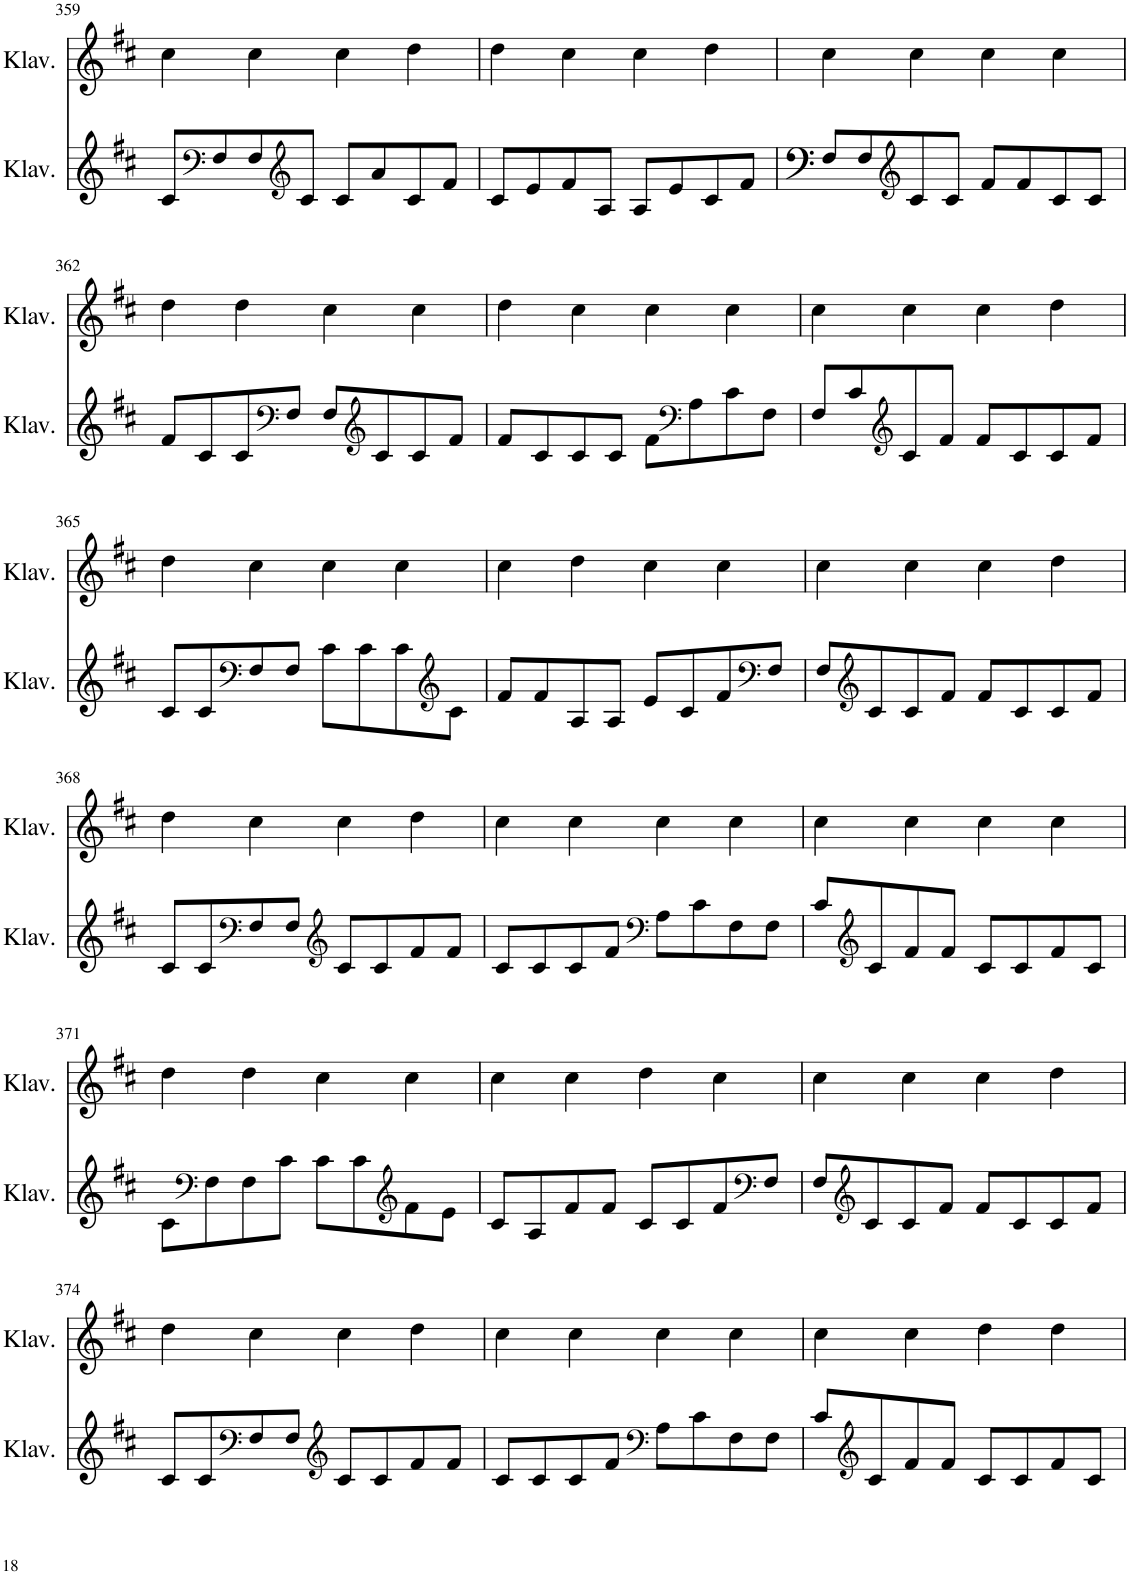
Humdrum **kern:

**kern	**kern
*part2	*part1
*staff2	*staff1
*I"Klavier	*I"Klavier
*I'Klav.	*I'Klav.
!!LO:PB:g=z
*clefG2	*clefG2
*k[f#c#]	*k[f#c#]
*M4/4	*M4/4
=359	=359
8c#/L	4cc#\
*clefF4	*
8F#/	.
8F#/	4cc#\
*clefG2	*
8c#/J	.
8c#/L	4cc#\
8a/	.
8c#/	4dd\
8f#/J	.
=360	=360
8c#/L	4dd\
8e/	.
8f#/	4cc#\
8A/J	.
8A/L	4cc#\
8e/	.
8c#/	4dd\
8f#/J	.
=361	=361
8F#/L	4cc#\
8F#/	.
*clefG2	*
8c#/	4cc#\
8c#/J	.
8f#/L	4cc#\
8f#/	.
8c#/	4cc#\
8c#/J	.
!!LO:LB:g=z
=362	=362
8f#/L	4dd\
8c#/	.
8c#/	4dd\
*clefF4	*
8F#/J	.
8F#/L	4cc#\
*clefG2	*
8c#/	.
8c#/	4cc#\
8f#/J	.
=363	=363
8f#/L	4dd\
8c#/	.
8c#/	4cc#\
8c#/J	.
8f#\L	4cc#\
*clefF4	*
8A\	.
8c#\	4cc#\
8F#\J	.
=364	=364
8F#/L	4cc#\
8c#/	.
*clefG2	*
8c#/	4cc#\
8f#/J	.
8f#/L	4cc#\
8c#/	.
8c#/	4dd\
8f#/J	.
!!LO:LB:g=z
=365	=365
8c#/L	4dd\
8c#/	.
*clefF4	*
8F#/	4cc#\
8F#/J	.
8c#\L	4cc#\
8c#\	.
8c#\	4cc#\
*clefG2	*
8c#\J	.
=366	=366
8f#/L	4cc#\
8f#/	.
8A/	4dd\
8A/J	.
8e/L	4cc#\
8c#/	.
8f#/	4cc#\
*clefF4	*
8F#/J	.
=367	=367
8F#/L	4cc#\
*clefG2	*
8c#/	.
8c#/	4cc#\
8f#/J	.
8f#/L	4cc#\
8c#/	.
8c#/	4dd\
8f#/J	.
!!LO:LB:g=z
=368	=368
8c#/L	4dd\
8c#/	.
*clefF4	*
8F#/	4cc#\
8F#/J	.
*clefG2	*
8c#/L	4cc#\
8c#/	.
8f#/	4dd\
8f#/J	.
=369	=369
8c#/L	4cc#\
8c#/	.
8c#/	4cc#\
8f#/J	.
*clefF4	*
8A\L	4cc#\
8c#\	.
8F#\	4cc#\
8F#\J	.
=370	=370
8c#/L	4cc#\
*clefG2	*
8c#/	.
8f#/	4cc#\
8f#/J	.
8c#/L	4cc#\
8c#/	.
8f#/	4cc#\
8c#/J	.
!!LO:LB:g=z
=371	=371
8c#\L	4dd\
*clefF4	*
8F#\	.
8F#\	4dd\
8c#\J	.
8c#\L	4cc#\
8c#\	.
*clefG2	*
8f#\	4cc#\
8e\J	.
=372	=372
8c#/L	4cc#\
8A/	.
8f#/	4cc#\
8f#/J	.
8c#/L	4dd\
8c#/	.
8f#/	4cc#\
*clefF4	*
8F#/J	.
=373	=373
8F#/L	4cc#\
*clefG2	*
8c#/	.
8c#/	4cc#\
8f#/J	.
8f#/L	4cc#\
8c#/	.
8c#/	4dd\
8f#/J	.
!!LO:LB:g=z
=374	=374
8c#/L	4dd\
8c#/	.
*clefF4	*
8F#/	4cc#\
8F#/J	.
*clefG2	*
8c#/L	4cc#\
8c#/	.
8f#/	4dd\
8f#/J	.
=375	=375
8c#/L	4cc#\
8c#/	.
8c#/	4cc#\
8f#/J	.
*clefF4	*
8A\L	4cc#\
8c#\	.
8F#\	4cc#\
8F#\J	.
=376	=376
8c#/L	4cc#\
*clefG2	*
8c#/	.
8f#/	4cc#\
8f#/J	.
8c#/L	4dd\
8c#/	.
8f#/	4dd\
8c#/J	.
=	=
*-	*-
